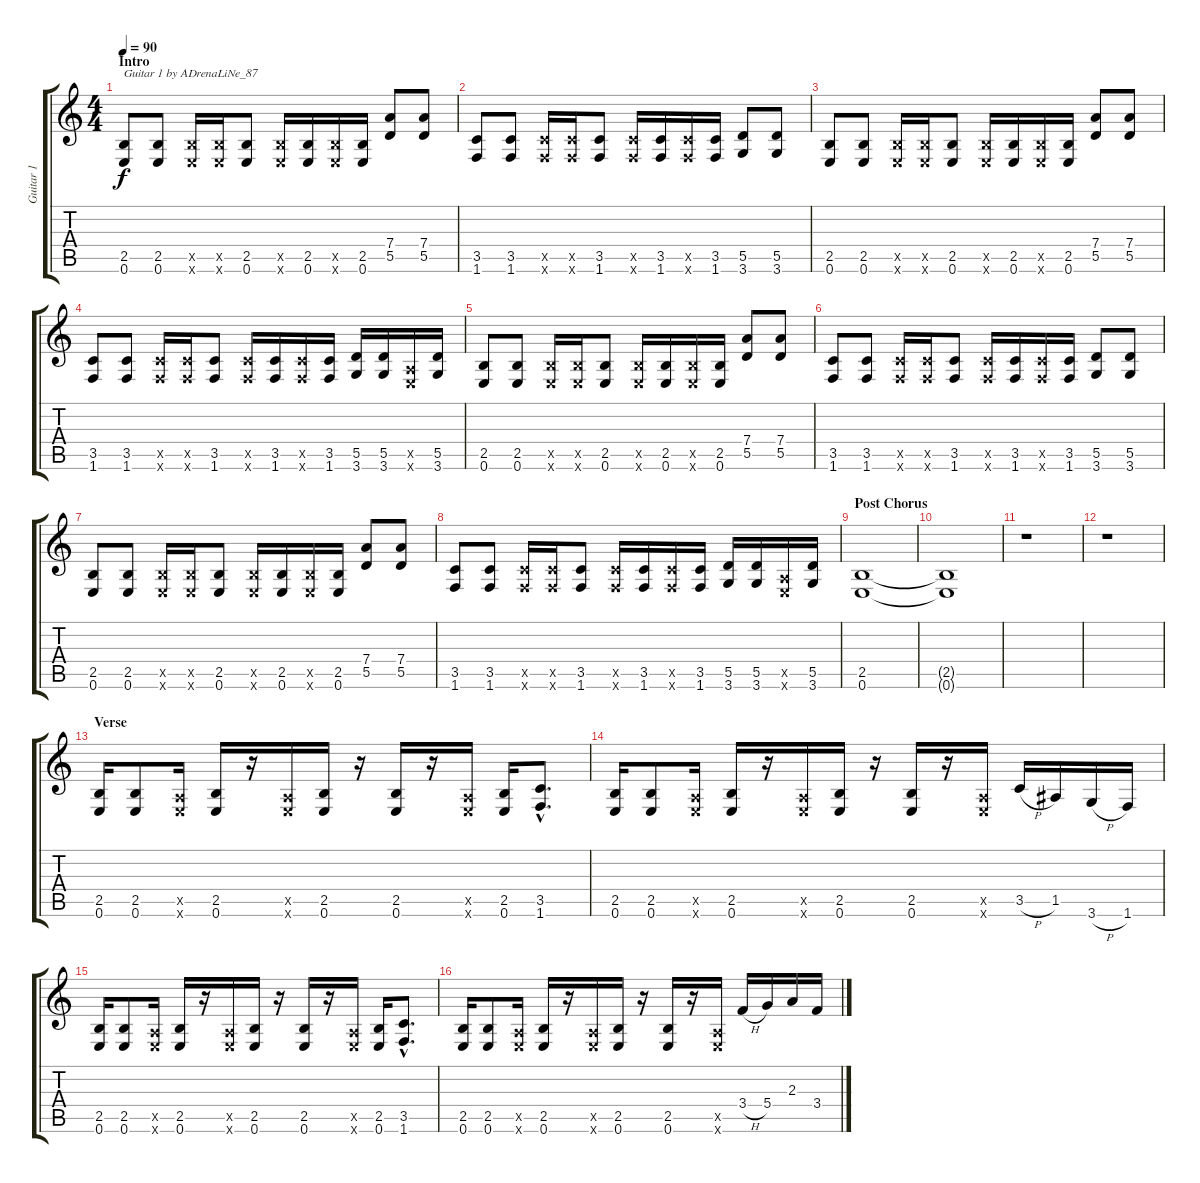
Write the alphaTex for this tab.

\track ("Guitar 1" "Guitar 1") {instrument distortionguitar}
\staff {score tabs}
\tuning (E4 B3 G3 D3 A2 E2) {hide}
\ts (4 4)
\section ("" "Intro")
\tempo 90
\clef g2
\ks c
(2.5 0.6).8{txt "Guitar 1 by ADrenaLiNe_87" dy f instrument distortionguitar} (2.5 0.6).8 (2.5{x} 0.6{x}).16 (2.5{x} 0.6{x}).16 (2.5 0.6).8 (2.5{x} 0.6{x}).16 (2.5 0.6).16 (2.5{x} 0.6{x}).16 (2.5 0.6).16 (7.4 5.5).8 (7.4 5.5).8 |
(3.5 1.6).8 (3.5 1.6).8 (3.5{x} 1.6{x}).16 (3.5{x} 1.6{x}).16 (3.5 1.6).8 (3.5{x} 1.6{x}).16 (3.5 1.6).16 (3.5{x} 1.6{x}).16 (3.5 1.6).16 (5.5 3.6).8 (5.5 3.6).8 |
(2.5 0.6).8 (2.5 0.6).8 (2.5{x} 0.6{x}).16 (2.5{x} 0.6{x}).16 (2.5 0.6).8 (2.5{x} 0.6{x}).16 (2.5 0.6).16 (2.5{x} 0.6{x}).16 (2.5 0.6).16 (7.4 5.5).8 (7.4 5.5).8 |
(3.5 1.6).8 (3.5 1.6).8 (3.5{x} 1.6{x}).16 (3.5{x} 1.6{x}).16 (3.5 1.6).8 (3.5{x} 1.6{x}).16 (3.5 1.6).16 (3.5{x} 1.6{x}).16 (3.5 1.6).16 (5.5 3.6).16 (5.5 3.6).16 (0.5{x} 0.6{x}).16 (5.5 3.6).16 |
(2.5 0.6).8 (2.5 0.6).8 (2.5{x} 0.6{x}).16 (2.5{x} 0.6{x}).16 (2.5 0.6).8 (2.5{x} 0.6{x}).16 (2.5 0.6).16 (2.5{x} 0.6{x}).16 (2.5 0.6).16 (7.4 5.5).8 (7.4 5.5).8 |
(3.5 1.6).8 (3.5 1.6).8 (3.5{x} 1.6{x}).16 (3.5{x} 1.6{x}).16 (3.5 1.6).8 (3.5{x} 1.6{x}).16 (3.5 1.6).16 (3.5{x} 1.6{x}).16 (3.5 1.6).16 (5.5 3.6).8 (5.5 3.6).8 |
(2.5 0.6).8 (2.5 0.6).8 (2.5{x} 0.6{x}).16 (2.5{x} 0.6{x}).16 (2.5 0.6).8 (2.5{x} 0.6{x}).16 (2.5 0.6).16 (2.5{x} 0.6{x}).16 (2.5 0.6).16 (7.4 5.5).8 (7.4 5.5).8 |
(3.5 1.6).8 (3.5 1.6).8 (3.5{x} 1.6{x}).16 (3.5{x} 1.6{x}).16 (3.5 1.6).8 (3.5{x} 1.6{x}).16 (3.5 1.6).16 (3.5{x} 1.6{x}).16 (3.5 1.6).16 (5.5 3.6).16 (5.5 3.6).16 (0.5{x} 0.6{x}).16 (5.5 3.6).16 |
\section ("" "Post Chorus")
(2.5 0.6).1{volume 0} |
(2.5{t} 0.6{t}).1 |
r.1 |
r.1 |
\section ("" "Verse")
(2.5 0.6).16{volume 13} (2.5 0.6).8 (0.5{x} 0.6{x}).16 (2.5 0.6).16 r.16 (0.5{x} 0.6{x}).16 (2.5 0.6).16 r.16 (2.5 0.6).16 r.16 (0.5{x} 0.6{x}).16 (2.5 0.6).16 (3.5{hac} 1.6{hac}).8{d} |
(2.5 0.6).16 (2.5 0.6).8 (0.5{x} 0.6{x}).16 (2.5 0.6).16 r.16 (0.5{x} 0.6{x}).16 (2.5 0.6).16 r.16 (2.5 0.6).16 r.16 (0.5{x} 0.6{x}).16 3.5{h}.16 1.5.16 3.6{h}.16 1.6.16 |
(2.5 0.6).16 (2.5 0.6).8 (0.5{x} 0.6{x}).16 (2.5 0.6).16 r.16 (0.5{x} 0.6{x}).16 (2.5 0.6).16 r.16 (2.5 0.6).16 r.16 (0.5{x} 0.6{x}).16 (2.5 0.6).16 (3.5{hac} 1.6{hac}).8{d} |
(2.5 0.6).16 (2.5 0.6).8 (0.5{x} 0.6{x}).16 (2.5 0.6).16 r.16 (0.5{x} 0.6{x}).16 (2.5 0.6).16 r.16 (2.5 0.6).16 r.16 (0.5{x} 0.6{x}).16 3.4{h}.16 5.4.16 2.3.16 3.4.16
